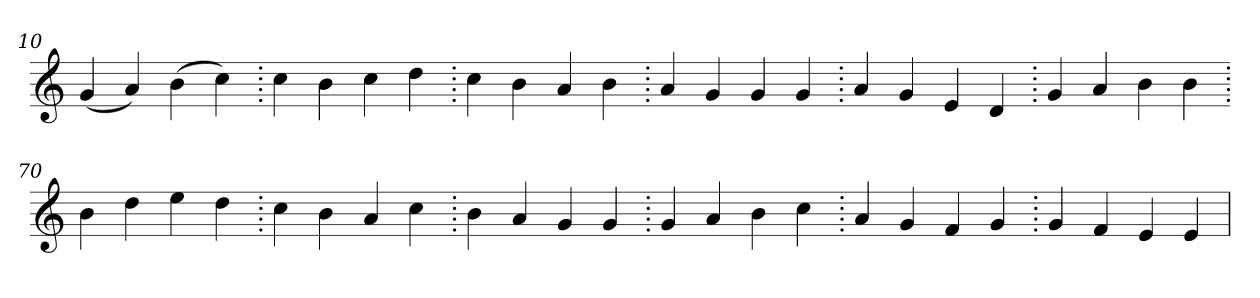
**kern
*part1
*staff1
*clefG2
=10.
(>4g
4a)
(>4b
4cc)
=20.
4cc
4b
4cc
4dd
=30.
4cc
4b
4a
4b
=40.
4a
4g
4g
4g
=50.
4a
4g
4e
4d
=60.
4g
4a
4b
4b
=70.
4b
4dd
4ee
4dd
=80.
4cc
4b
4a
4cc
=90.
4b
4a
4g
4g
=100.
4g
4a
4b
4cc
=110.
4a
4g
4f
4g
=120.
4g
4f
4e
4e
=
*-
